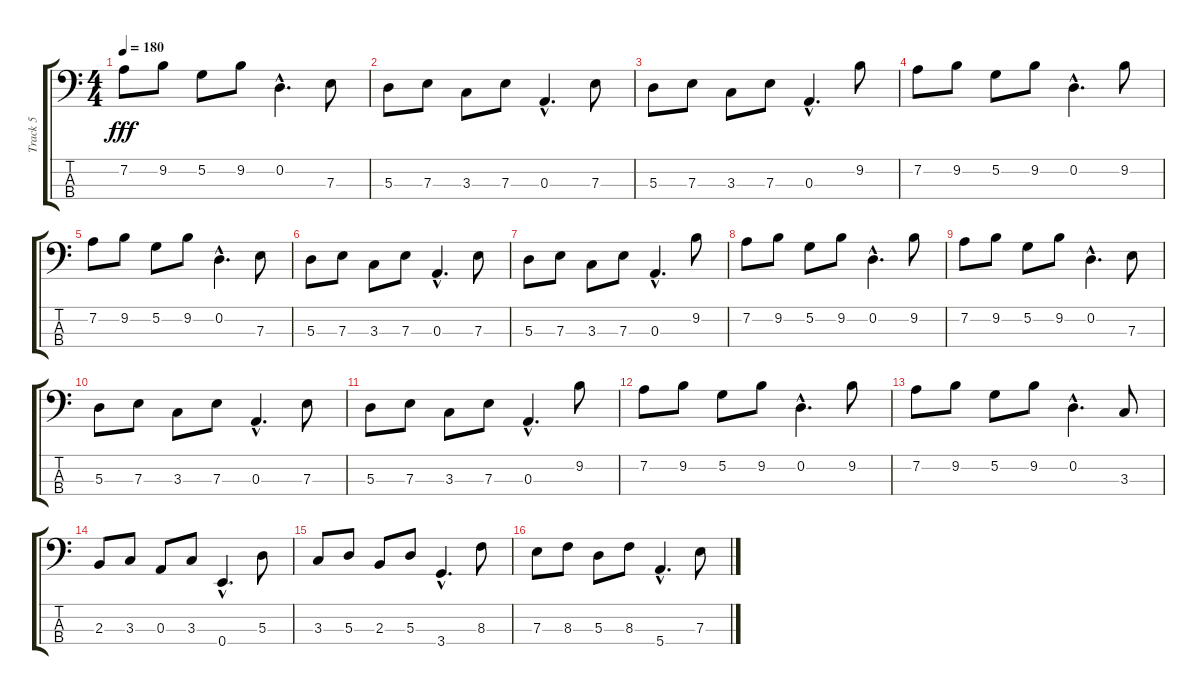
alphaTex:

\track ("Track 5" "Track 5") {instrument electricbassfinger}
\staff {score tabs}
\tuning (G2 D2 A1 E1) {hide}
\ts (4 4)
\tempo 180
\clef f4
\ks c
7.2.8{dy fff} 9.2.8 5.2.8 9.2.8 0.2{hac}.4{d} 7.3.8 |
5.3.8 7.3.8 3.3.8 7.3.8 0.3{hac}.4{d} 7.3.8 |
5.3.8 7.3.8 3.3.8 7.3.8 0.3{hac}.4{d} 9.2.8 |
7.2.8 9.2.8 5.2.8 9.2.8 0.2{hac}.4{d} 9.2.8 |
7.2.8 9.2.8 5.2.8 9.2.8 0.2{hac}.4{d} 7.3.8 |
5.3.8 7.3.8 3.3.8 7.3.8 0.3{hac}.4{d} 7.3.8 |
5.3.8 7.3.8 3.3.8 7.3.8 0.3{hac}.4{d} 9.2.8 |
7.2.8 9.2.8 5.2.8 9.2.8 0.2{hac}.4{d} 9.2.8 |
7.2.8 9.2.8 5.2.8 9.2.8 0.2{hac}.4{d} 7.3.8 |
5.3.8 7.3.8 3.3.8 7.3.8 0.3{hac}.4{d} 7.3.8 |
5.3.8 7.3.8 3.3.8 7.3.8 0.3{hac}.4{d} 9.2.8 |
7.2.8 9.2.8 5.2.8 9.2.8 0.2{hac}.4{d} 9.2.8 |
7.2.8 9.2.8 5.2.8 9.2.8 0.2{hac}.4{d} 3.3.8 |
2.3.8 3.3.8 0.3.8 3.3.8 0.4{hac}.4{d} 5.3.8 |
3.3.8 5.3.8 2.3.8 5.3.8 3.4{hac}.4{d} 8.3.8 |
7.3.8 8.3.8 5.3.8 8.3.8 5.4{hac}.4{d} 7.3.8
